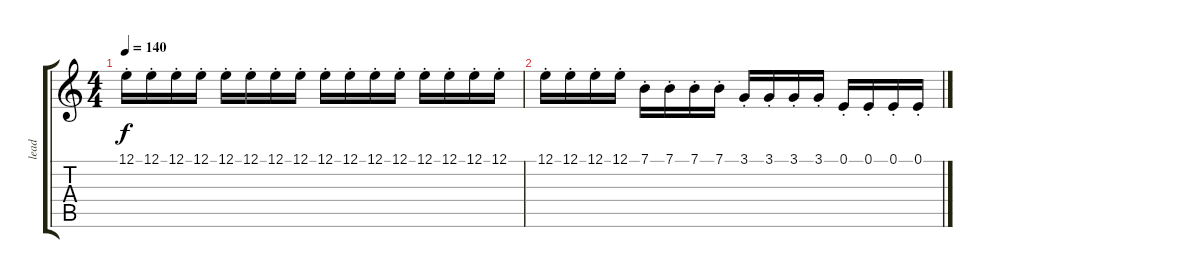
\track ("lead" "lead") {instrument lead2sawtooth}
\staff {score tabs}
\tuning (E4 B3 G3 D3 A2 E2) {hide}
\ts (4 4)
\tempo 140
\clef g2
\ks c
12.1{st}.16{dy f} 12.1{st}.16 12.1{st}.16 12.1{st}.16 12.1{st}.16 12.1{st}.16 12.1{st}.16 12.1{st}.16 12.1{st}.16 12.1{st}.16 12.1{st}.16 12.1{st}.16 12.1{st}.16 12.1{st}.16 12.1{st}.16 12.1{st}.16 |
12.1{st}.16 12.1{st}.16 12.1{st}.16 12.1{st}.16 7.1{st}.16 7.1{st}.16 7.1{st}.16 7.1{st}.16 3.1{st}.16 3.1{st}.16 3.1{st}.16 3.1{st}.16 0.1{st}.16 0.1{st}.16 0.1{st}.16 0.1{st}.16
